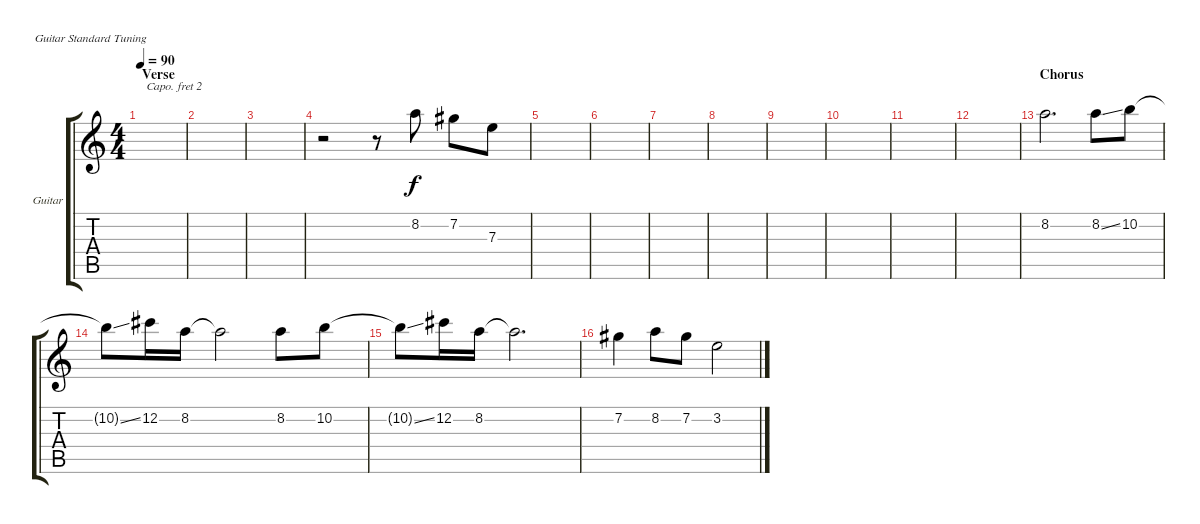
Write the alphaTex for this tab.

\defaultSystemsLayout 4
\bracketExtendMode groupsimilarinstruments
\firstSystemTrackNameOrientation horizontal
\otherSystemsTrackNameOrientation horizontal
\track ("Guitar" "Guitar") {instrument electricguitarclean}
\staff {score tabs}
\capo 2
\tuning (E4 B3 G3 D3 A2 E2)
\ts (4 4)
\section ("" "Verse")
\tempo 90
\clef g2
\ks c
|
|
|
r.2 r.8 8.2.8 7.2.8 7.3.8 |
|
|
|
|
|
|
|
|
\section ("" "Chorus")
8.2.2{d} 8.2{ss}.8 10.2.8 |
10.2{ss t}.8 12.2.16 8.2.16 8.2{t}.2 8.2.8 10.2.8 |
10.2{ss t}.8 12.2.16 8.2.16 8.2{t}.2{d} |
7.2.4 8.2.8 7.2.8 3.2.2
